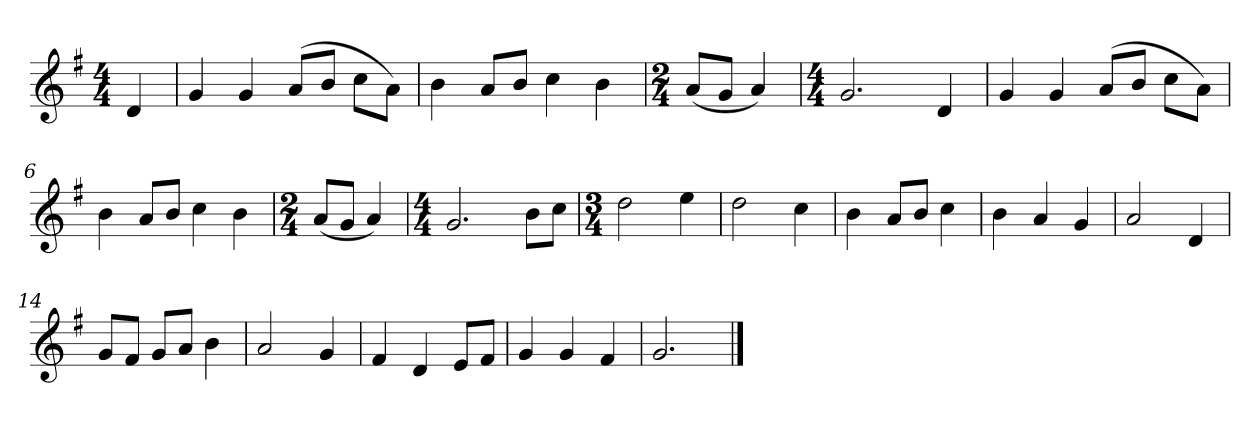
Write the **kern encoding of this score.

**kern
*part1
*staff1
*clefG2
*k[f#]
*G:
*M4/4
*MM120
=
4d
=1
4g
4g
(8a/L
8b/J
8cc\L
8a\J)
=2
4b
8a/L
8b/J
4cc
4b
=3
*M2/4
(8a/L
8g/J
4a)
=4
*M4/4
2.g
4d
=5
4g
4g
(8a/L
8b/J
8cc\L
8a\J)
=6
4b
8a/L
8b/J
4cc
4b
=7
*M2/4
(8a/L
8g/J
4a)
=8
*M4/4
2.g
8b\L
8cc\J
=9
*M3/4
2dd
4ee
=10
2dd
4cc
=11
4b
8a/L
8b/J
4cc
=12
4b
4a
4g
=13
2a
4d
=14
8g/L
8f#/J
8g/L
8a/J
4b
=15
2a
4g
=16
4f#
4d
8e/L
8f#/J
=17
4g
4g
4f#
=18
2.g
==
*-
